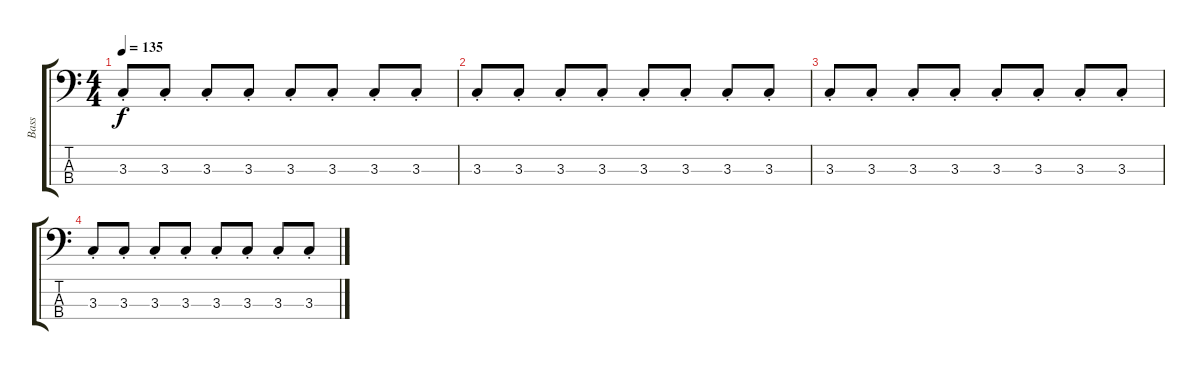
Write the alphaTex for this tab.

\track ("Bass" "Bass") {instrument electricbasspick}
\staff {score tabs}
\tuning (G2 D2 A1 E1) {hide}
\ts (4 4)
\tempo 135
\clef f4
\ks c
3.3{st}.8{dy f volume 0} 3.3{st}.8 3.3{st}.8 3.3{st}.8 3.3{st}.8 3.3{st}.8 3.3{st}.8 3.3{st}.8 |
3.3{st}.8 3.3{st}.8 3.3{st}.8 3.3{st}.8 3.3{st}.8 3.3{st}.8 3.3{st}.8 3.3{st}.8 |
3.3{st}.8 3.3{st}.8 3.3{st}.8 3.3{st}.8 3.3{st}.8 3.3{st}.8 3.3{st}.8 3.3{st}.8 |
3.3{st}.8 3.3{st}.8 3.3{st}.8 3.3{st}.8 3.3{st}.8 3.3{st}.8 3.3{st}.8 3.3{st}.8
